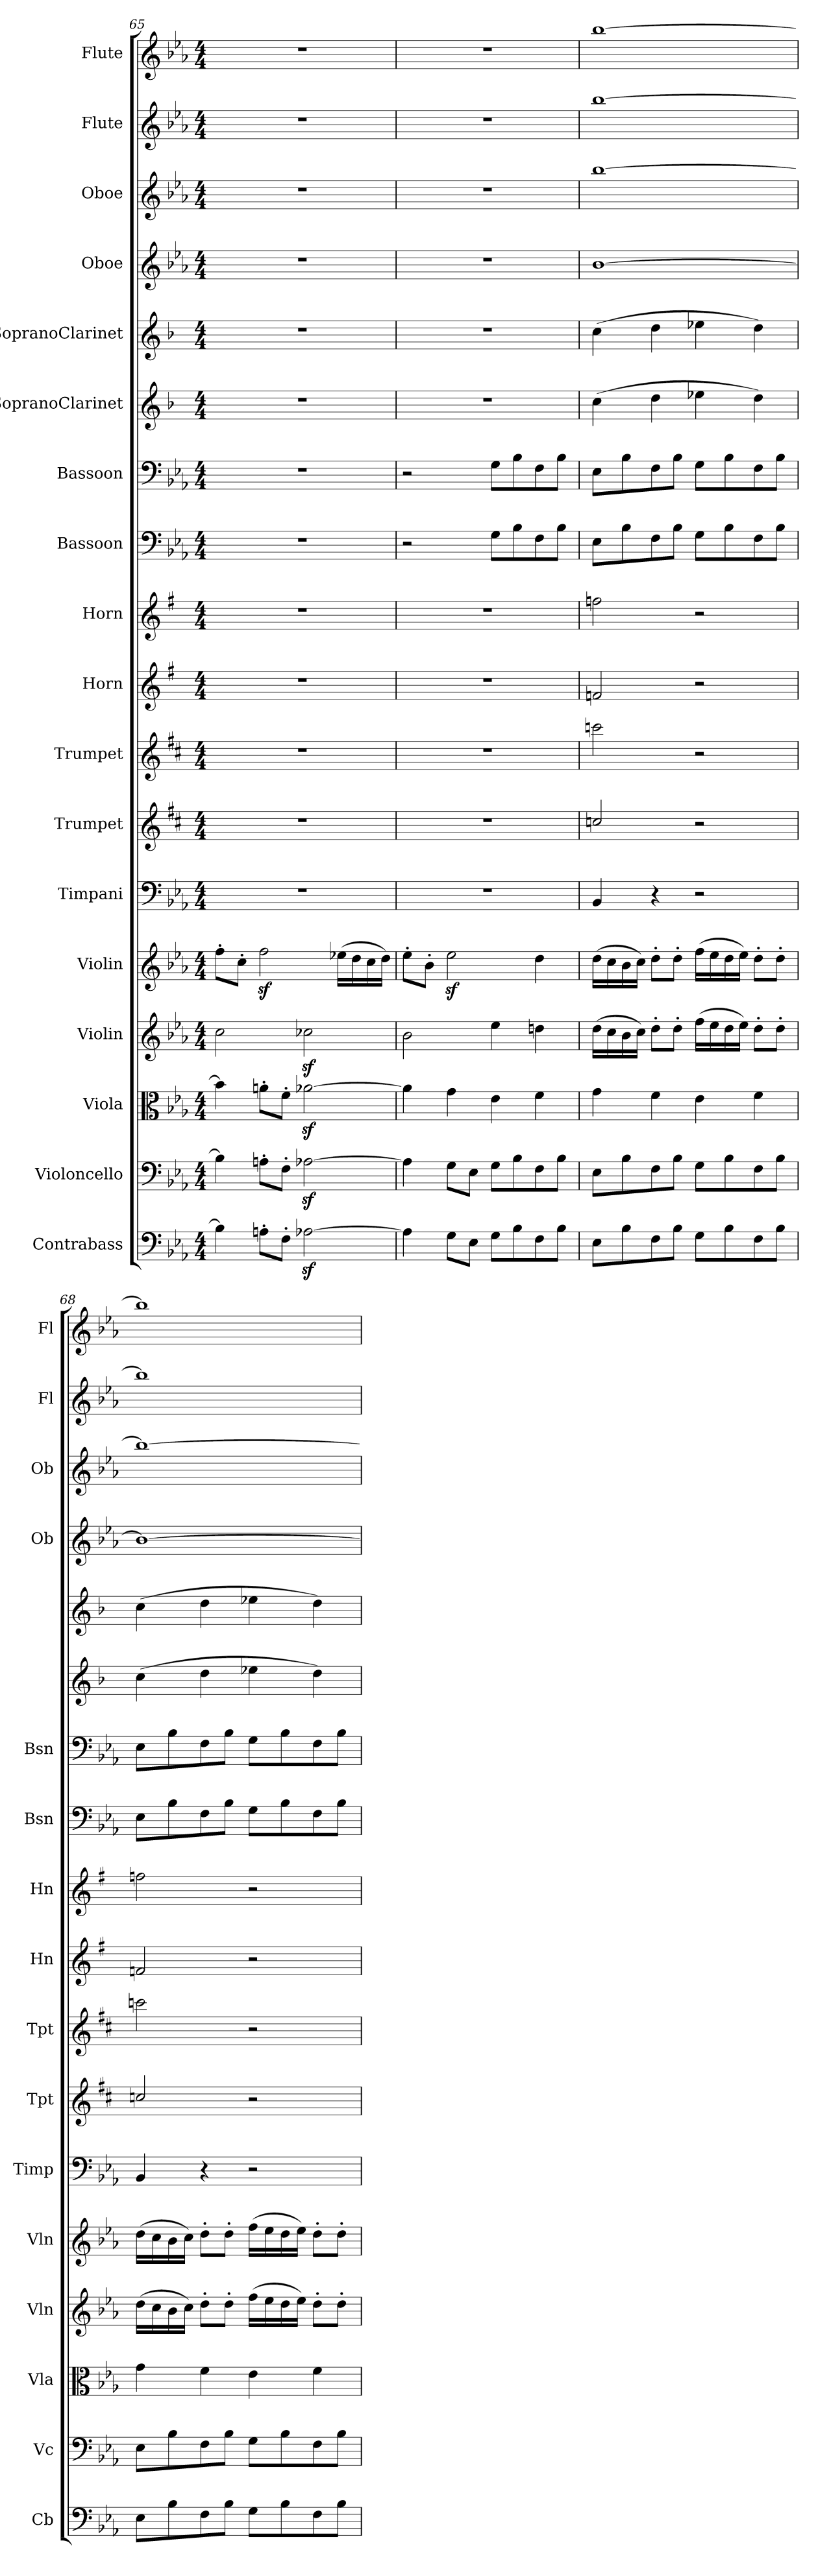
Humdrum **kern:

**kern	**kern	**kern	**kern	**kern	**kern	**kern	**kern	**kern	**kern	**kern	**kern	**kern	**kern	**kern	**kern	**kern	**kern
*part18	*part17	*part16	*part15	*part14	*part13	*part12	*part11	*part10	*part9	*part8	*part7	*part6	*part5	*part4	*part3	*part2	*part1
*staff18	*staff17	*staff16	*staff15	*staff14	*staff13	*staff12	*staff11	*staff10	*staff9	*staff8	*staff7	*staff6	*staff5	*staff4	*staff3	*staff2	*staff1
*I"Contrabass	*I"Violoncello	*I"Viola	*I"Violin	*I"Violin	*I"Timpani	*I"Trumpet	*I"Trumpet	*I"Horn	*I"Horn	*I"Bassoon	*I"Bassoon	*I"SopranoClarinet	*I"SopranoClarinet	*I"Oboe	*I"Oboe	*I"Flute	*I"Flute
*I'Cb	*I'Vc	*I'Vla	*I'Vln	*I'Vln	*I'Timp	*I'Tpt	*I'Tpt	*I'Hn	*I'Hn	*I'Bsn	*I'Bsn	*	*	*I'Ob	*I'Ob	*I'Fl	*I'Fl
*clefF4	*clefF4	*clefC3	*clefG2	*clefG2	*clefF4	*clefG2	*clefG2	*clefG2	*clefG2	*clefF4	*clefF4	*clefG2	*clefG2	*clefG2	*clefG2	*clefG2	*clefG2
*ITrd7c12	*	*	*	*	*	*ITrd1c2	*ITrd1c2	*ITrd4c7	*ITrd4c7	*	*	*	*	*	*	*	*
*k[b-e-a-]	*k[b-e-a-]	*k[b-e-a-]	*k[b-e-a-]	*k[b-e-a-]	*k[b-e-a-]	*k[]	*k[]	*k[]	*k[]	*k[b-e-a-]	*k[b-e-a-]	*k[b-]	*k[b-]	*k[b-e-a-]	*k[b-e-a-]	*k[b-e-a-]	*k[b-e-a-]
*M4/4	*M4/4	*M4/4	*M4/4	*M4/4	*M4/4	*M4/4	*M4/4	*M4/4	*M4/4	*M4/4	*M4/4	*M4/4	*M4/4	*M4/4	*M4/4	*M4/4	*M4/4
=65	=65	=65	=65	=65	=65	=65	=65	=65	=65	=65	=65	=65	=65	=65	=65	=65	=65
4BB-\]	4B-\]	4b-\]	2cc\	8ff'\L	1r	1r	1r	1r	1r	1r	1r	1r	1r	1r	1r	1r	1r
.	.	.	.	8cc'\J	.	.	.	.	.	.	.	.	.	.	.	.	.
8AAn'\L	8An'\L	8an'\L	.	2ffz<\	.	.	.	.	.	.	.	.	.	.	.	.	.
8FF'\J	8F'\J	8f'\J	.	.	.	.	.	.	.	.	.	.	.	.	.	.	.
[2AA-Xz<\	[2A-Xz<\	[2a-Xz<\	2cc-Xz<\	.	.	.	.	.	.	.	.	.	.	.	.	.	.
.	.	.	.	(>16ee-X\LL	.	.	.	.	.	.	.	.	.	.	.	.	.
.	.	.	.	16dd\	.	.	.	.	.	.	.	.	.	.	.	.	.
.	.	.	.	16cc\	.	.	.	.	.	.	.	.	.	.	.	.	.
.	.	.	.	16dd\JJ)	.	.	.	.	.	.	.	.	.	.	.	.	.
=66	=66	=66	=66	=66	=66	=66	=66	=66	=66	=66	=66	=66	=66	=66	=66	=66	=66
4AA-\]	4A-\]	4a-\]	2b-\	8ee-'\L	1r	1r	1r	1r	1r	2r	2r	1r	1r	1r	1r	1r	1r
.	.	.	.	8b-'\J	.	.	.	.	.	.	.	.	.	.	.	.	.
8GG\L	8G\L	4g\	.	2ee-z<\	.	.	.	.	.	.	.	.	.	.	.	.	.
8EE-\J	8E-\J	.	.	.	.	.	.	.	.	.	.	.	.	.	.	.	.
8GG\L	8G\L	4e-\	4ee-\	.	.	.	.	.	.	8G\L	8G\L	.	.	.	.	.	.
8BB-\	8B-\	.	.	.	.	.	.	.	.	8B-\	8B-\	.	.	.	.	.	.
8FF\	8F\	4f\	4ddn\	4dd\	.	.	.	.	.	8F\	8F\	.	.	.	.	.	.
8BB-\J	8B-\J	.	.	.	.	.	.	.	.	8B-\J	8B-\J	.	.	.	.	.	.
=67	=67	=67	=67	=67	=67	=67	=67	=67	=67	=67	=67	=67	=67	=67	=67	=67	=67
8EE-\L	8E-\L	4g\	(>16dd\LL	(>16dd\LL	4BB-/	2b-X/	2bb-X\	2B-X/	2b-X\	8E-\L	8E-\L	(>4cc\	(>4cc\	[1b-	[1bb-	[1bb-	[1bb-
.	.	.	16cc\	16cc\	.	.	.	.	.	.	.	.	.	.	.	.	.
8BB-\	8B-\	.	16b-\	16b-\	.	.	.	.	.	8B-\	8B-\	.	.	.	.	.	.
.	.	.	16cc\JJ)	16cc\JJ)	.	.	.	.	.	.	.	.	.	.	.	.	.
8FF\	8F\	4f\	8dd'\L	8dd'\L	4r	.	.	.	.	8F\	8F\	4dd\	4dd\	.	.	.	.
8BB-\J	8B-\J	.	8dd'\J	8dd'\J	.	.	.	.	.	8B-\J	8B-\J	.	.	.	.	.	.
8GG\L	8G\L	4e-\	(>16ff\LL	(>16ff\LL	2r	2r	2r	2r	2r	8G\L	8G\L	4ee-X\	4ee-X\	.	.	.	.
.	.	.	16ee-\	16ee-\	.	.	.	.	.	.	.	.	.	.	.	.	.
8BB-\	8B-\	.	16dd\	16dd\	.	.	.	.	.	8B-\	8B-\	.	.	.	.	.	.
.	.	.	16ee-\JJ)	16ee-\JJ)	.	.	.	.	.	.	.	.	.	.	.	.	.
8FF\	8F\	4f\	8dd'\L	8dd'\L	.	.	.	.	.	8F\	8F\	4dd\)	4dd\)	.	.	.	.
8BB-\J	8B-\J	.	8dd'\J	8dd'\J	.	.	.	.	.	8B-\J	8B-\J	.	.	.	.	.	.
=68	=68	=68	=68	=68	=68	=68	=68	=68	=68	=68	=68	=68	=68	=68	=68	=68	=68
8EE-\L	8E-\L	4g\	(>16dd\LL	(>16dd\LL	4BB-/	2b-X/	2bb-X\	2B-X/	2b-X\	8E-\L	8E-\L	(>4cc\	(>4cc\	1b-_	1bb-_	1bb-]	1bb-]
.	.	.	16cc\	16cc\	.	.	.	.	.	.	.	.	.	.	.	.	.
8BB-\	8B-\	.	16b-\	16b-\	.	.	.	.	.	8B-\	8B-\	.	.	.	.	.	.
.	.	.	16cc\JJ)	16cc\JJ)	.	.	.	.	.	.	.	.	.	.	.	.	.
8FF\	8F\	4f\	8dd'\L	8dd'\L	4r	.	.	.	.	8F\	8F\	4dd\	4dd\	.	.	.	.
8BB-\J	8B-\J	.	8dd'\J	8dd'\J	.	.	.	.	.	8B-\J	8B-\J	.	.	.	.	.	.
8GG\L	8G\L	4e-\	(>16ff\LL	(>16ff\LL	2r	2r	2r	2r	2r	8G\L	8G\L	4ee-X\	4ee-X\	.	.	.	.
.	.	.	16ee-\	16ee-\	.	.	.	.	.	.	.	.	.	.	.	.	.
8BB-\	8B-\	.	16dd\	16dd\	.	.	.	.	.	8B-\	8B-\	.	.	.	.	.	.
.	.	.	16ee-\JJ)	16ee-\JJ)	.	.	.	.	.	.	.	.	.	.	.	.	.
8FF\	8F\	4f\	8dd'\L	8dd'\L	.	.	.	.	.	8F\	8F\	4dd\)	4dd\)	.	.	.	.
8BB-\J	8B-\J	.	8dd'\J	8dd'\J	.	.	.	.	.	8B-\J	8B-\J	.	.	.	.	.	.
=	=	=	=	=	=	=	=	=	=	=	=	=	=	=	=	=	=
*-	*-	*-	*-	*-	*-	*-	*-	*-	*-	*-	*-	*-	*-	*-	*-	*-	*-
